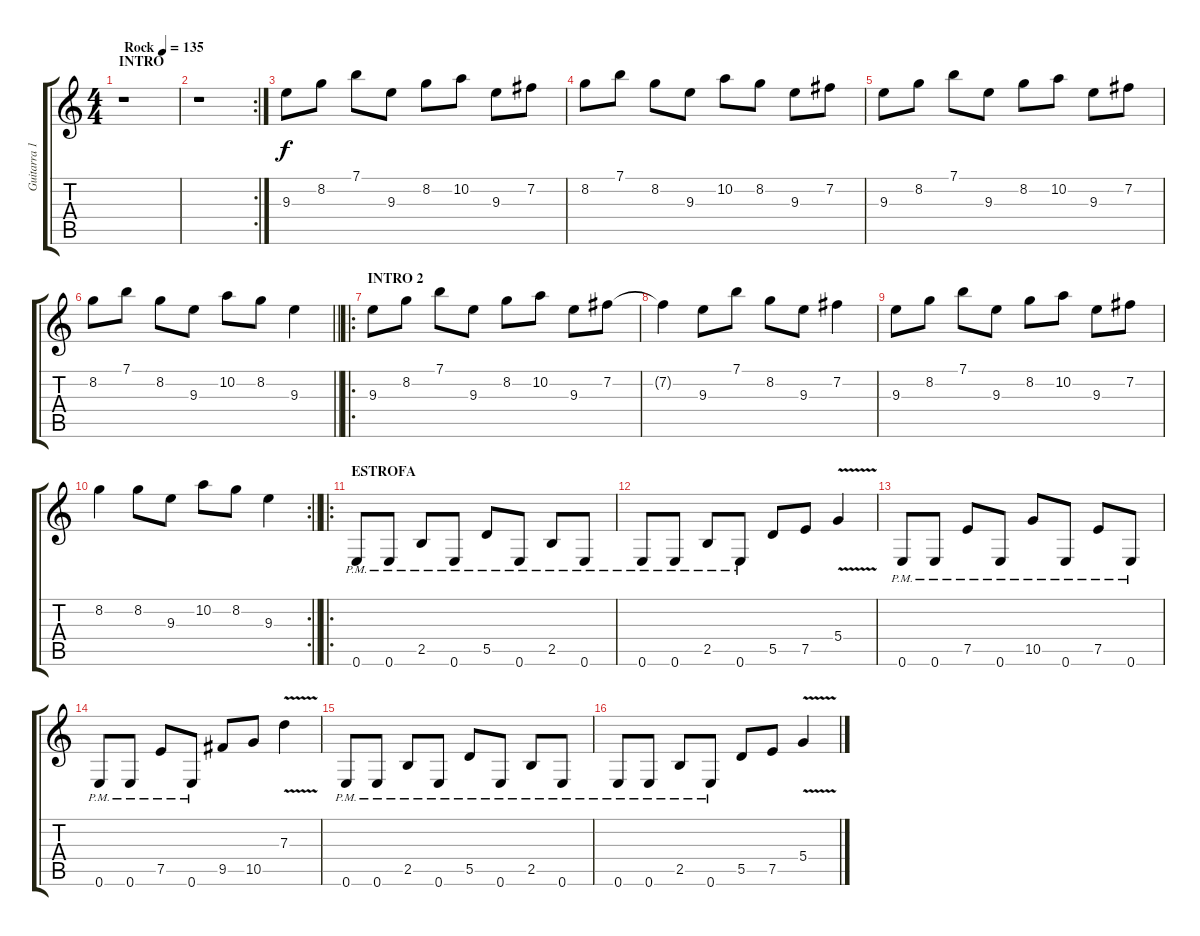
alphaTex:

\track ("Guitarra 1" "Guitarra 1") {instrument distortionguitar}
\staff {score tabs}
\tuning (E4 B3 G3 D3 A2 E2) {hide}
\ts (4 4)
\section ("" "INTRO")
\tempo (135 "Rock")
\clef g2
\ks c
r.1{dy f instrument distortionguitar} |
\rc 2
r.1 |
9.3.8 8.2.8 7.1.8 9.3.8 8.2.8 10.2.8 9.3.8 7.2.8 |
8.2.8 7.1.8 8.2.8 9.3.8 10.2.8 8.2.8 9.3.8 7.2.8 |
9.3.8 8.2.8 7.1.8 9.3.8 8.2.8 10.2.8 9.3.8 7.2.8 |
\barLineRight lightlight
8.2.8 7.1.8 8.2.8 9.3.8 10.2.8 8.2.8 9.3.4 |
\ro
\section ("" "INTRO 2")
9.3.8 8.2.8 7.1.8 9.3.8 8.2.8 10.2.8 9.3.8 7.2.8 |
7.2{t}.4 9.3.8 7.1.8 8.2.8 9.3.8 7.2.4 |
9.3.8 8.2.8 7.1.8 9.3.8 8.2.8 10.2.8 9.3.8 7.2.8 |
\rc 2
\barLineRight lightlight
8.2.4 8.2.8 9.3.8 10.2.8 8.2.8 9.3.4 |
\ro
\section ("" "ESTROFA")
0.6{pm}.8 0.6{pm}.8 2.5{pm}.8 0.6{pm}.8 5.5{pm}.8 0.6{pm}.8 2.5{pm}.8 0.6{pm}.8 |
0.6{pm}.8 0.6{pm}.8 2.5{pm}.8 0.6{pm}.8 5.5.8 7.5.8 5.4{v}.4 |
0.6{pm}.8 0.6{pm}.8 7.5{pm}.8 0.6{pm}.8 10.5{pm}.8 0.6{pm}.8 7.5{pm}.8 0.6{pm}.8 |
0.6{pm}.8 0.6{pm}.8 7.5{pm}.8 0.6{pm}.8 9.5.8 10.5.8 7.3{v}.4 |
0.6{pm}.8 0.6{pm}.8 2.5{pm}.8 0.6{pm}.8 5.5{pm}.8 0.6{pm}.8 2.5{pm}.8 0.6{pm}.8 |
0.6{pm}.8 0.6{pm}.8 2.5{pm}.8 0.6{pm}.8 5.5.8 7.5.8 5.4{v}.4
